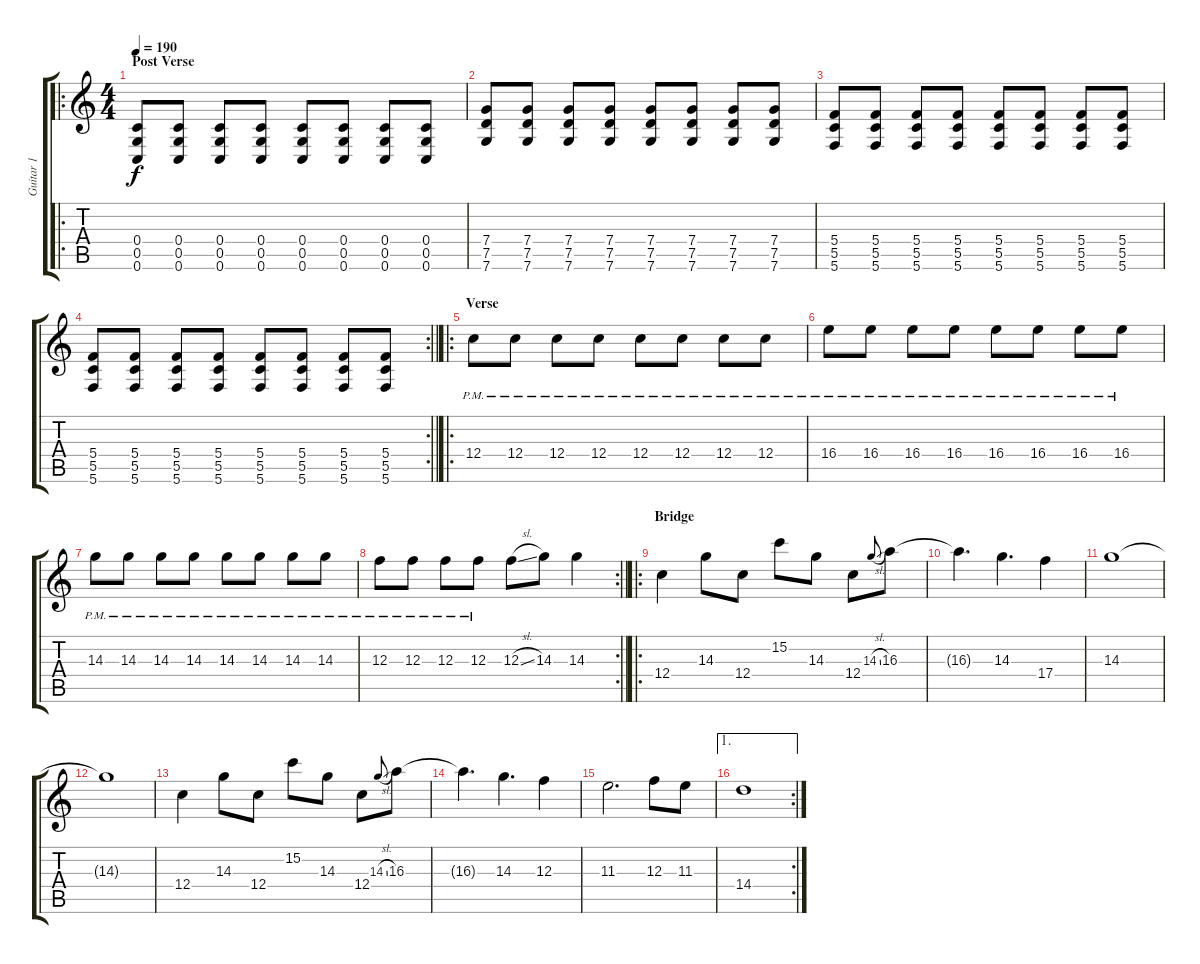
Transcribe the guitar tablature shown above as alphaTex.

\track ("Guitar 1" "Guitar 1") {instrument distortionguitar}
\staff {score tabs}
\tuning (D4 A3 F3 C3 G2 C2) {hide}
\ro
\ts (4 4)
\section ("" "Post Verse")
\tempo 190
\clef g2
\ks c
(0.4 0.5 0.6).8{dy f} (0.4 0.5 0.6).8 (0.4 0.5 0.6).8 (0.4 0.5 0.6).8 (0.4 0.5 0.6).8 (0.4 0.5 0.6).8 (0.4 0.5 0.6).8 (0.4 0.5 0.6).8 |
(7.4 7.5 7.6).8 (7.4 7.5 7.6).8 (7.4 7.5 7.6).8 (7.4 7.5 7.6).8 (7.4 7.5 7.6).8 (7.4 7.5 7.6).8 (7.4 7.5 7.6).8 (7.4 7.5 7.6).8 |
(5.4 5.5 5.6).8 (5.4 5.5 5.6).8 (5.4 5.5 5.6).8 (5.4 5.5 5.6).8 (5.4 5.5 5.6).8 (5.4 5.5 5.6).8 (5.4 5.5 5.6).8 (5.4 5.5 5.6).8 |
\rc 2
\barLineRight lightlight
(5.4 5.5 5.6).8 (5.4 5.5 5.6).8 (5.4 5.5 5.6).8 (5.4 5.5 5.6).8 (5.4 5.5 5.6).8 (5.4 5.5 5.6).8 (5.4 5.5 5.6).8 (5.4 5.5 5.6).8 |
\ro
\section ("" "Verse")
12.4{pm}.8 12.4{pm}.8 12.4{pm}.8 12.4{pm}.8 12.4{pm}.8 12.4{pm}.8 12.4{pm}.8 12.4{pm}.8 |
16.4{pm}.8 16.4{pm}.8 16.4{pm}.8 16.4{pm}.8 16.4{pm}.8 16.4{pm}.8 16.4{pm}.8 16.4{pm}.8 |
14.3{pm}.8 14.3{pm}.8 14.3{pm}.8 14.3{pm}.8 14.3{pm}.8 14.3{pm}.8 14.3{pm}.8 14.3{pm}.8 |
\rc 2
\barLineRight lightlight
12.3{pm}.8 12.3{pm}.8 12.3{pm}.8 12.3{pm}.8 12.3{sl}.8 14.3.8 14.3.4 |
\ro
\section ("" "Bridge")
12.4.4 14.3.8 12.4.8 15.2.8 14.3.8 12.4.8 14.3{sl}.8{gr onbeat} 16.3.8 |
16.3{t}.4{d} 14.3.4{d} 17.4.4 |
14.3.1 |
14.3{t}.1 |
12.4.4 14.3.8 12.4.8 15.2.8 14.3.8 12.4.8 14.3{sl}.8{gr onbeat} 16.3.8 |
16.3{t}.4{d} 14.3.4{d} 12.3.4 |
11.3.2{d} 12.3.8 11.3.8 |
\ae 1
\rc 2
14.4.1
